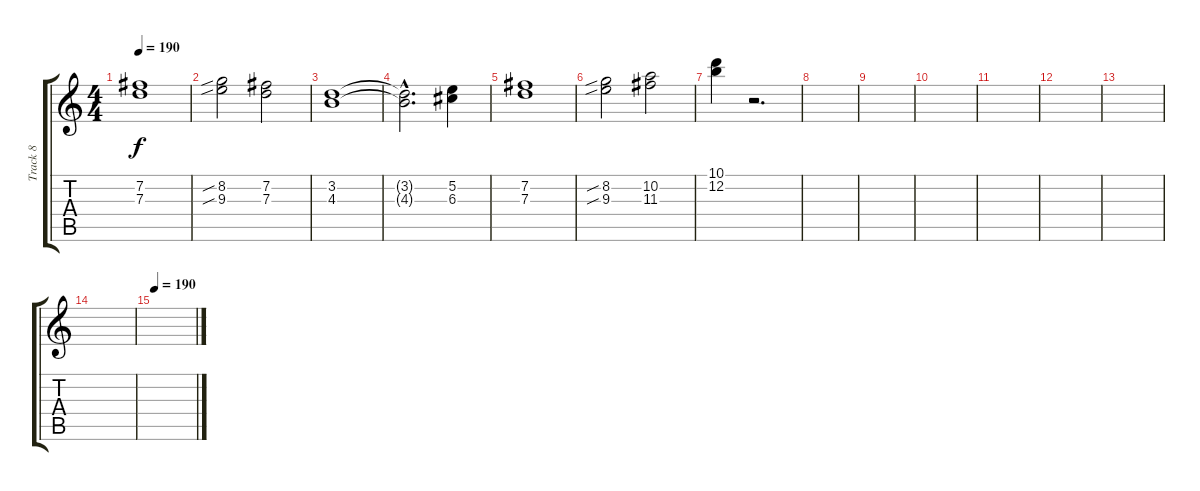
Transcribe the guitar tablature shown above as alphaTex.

\track ("Track 8" "Track 8") {instrument distortionguitar}
\staff {score tabs}
\tuning (E4 B3 G3 D3 A2 E2) {hide}
\ts (4 4)
\tempo 190
\clef g2
\ks c
(7.2 7.3).1{dy f} |
(8.2{sib} 9.3{sib}).2 (7.2 7.3).2 |
(3.2 4.3).1 |
(3.2{hac t} 4.3{hac t}).2{d} (5.2 6.3).4 |
(7.2 7.3).1 |
(8.2{sib} 9.3{sib}).2 (10.2 11.3).2 |
(10.1 12.2).4 r.2{d} |
|
|
|
|
|
|
|
\tempo 190
